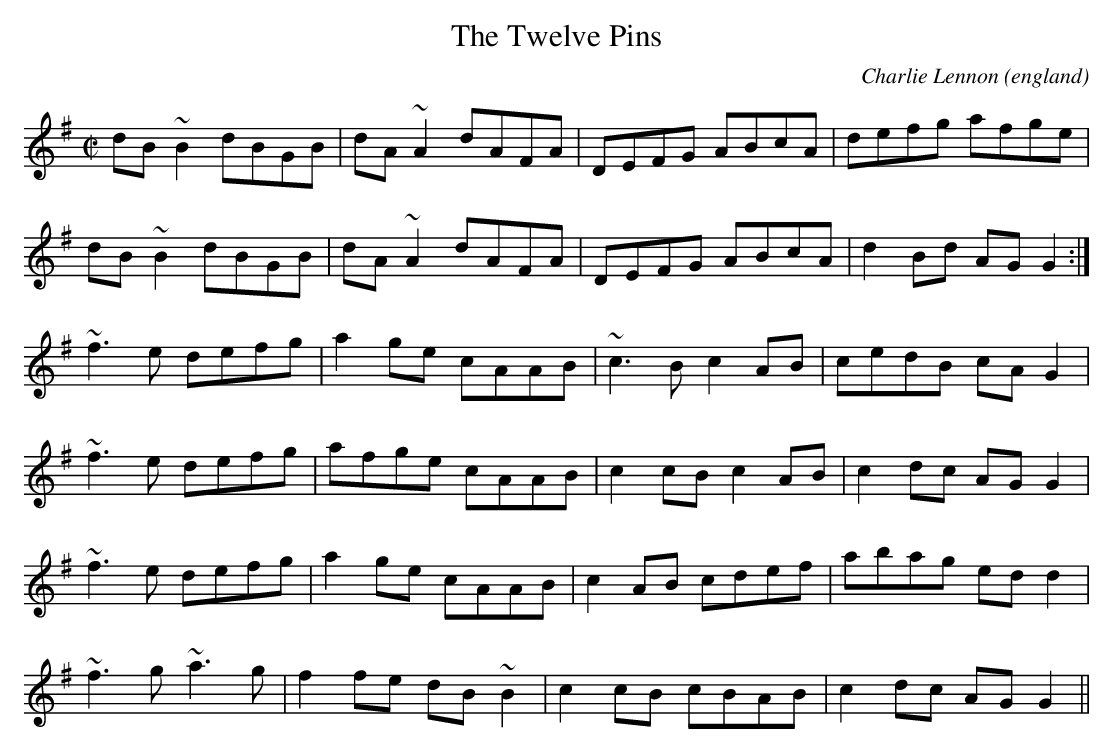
X:1
T:Twelve Pins, The
O:england
C:Charlie Lennon
M:C|
K:G
dB~B2 dBGB|dA~A2 dAFA|DEFG ABcA|defg afge|
dB~B2 dBGB|dA~A2 dAFA|DEFG ABcA|d2Bd AGG2:|
~f3e defg|a2ge cAAB|~c3B c2AB|cedB cAG2|
~f3e defg|afge cAAB|c2cB c2AB|c2dc AGG2|
~f3e defg|a2ge cAAB|c2AB cdef|abag edd2|
~f3g ~a3g|f2fe dB~B2|c2cB cBAB|c2dc AGG2||
